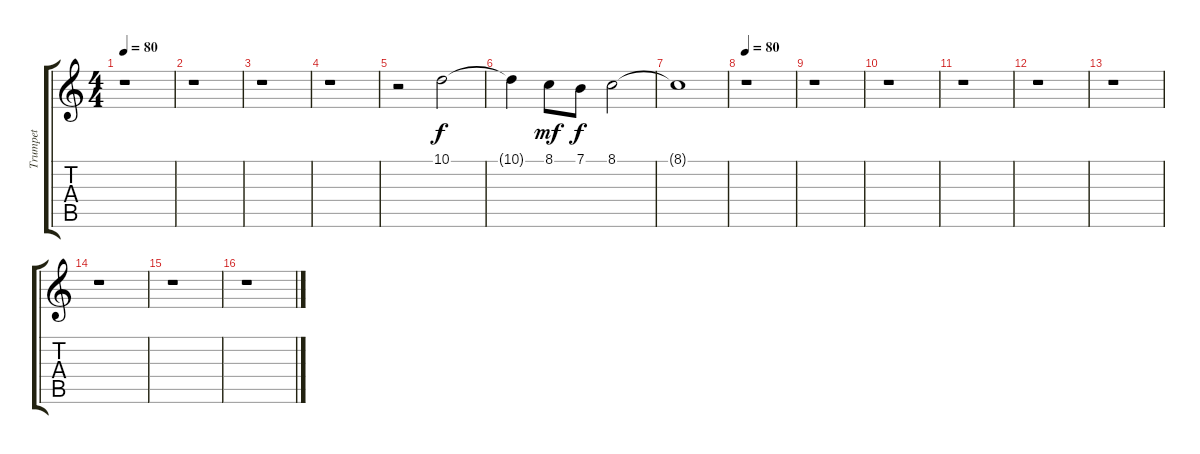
\track ("Trumpet" "Trumpet") {instrument trumpet}
\staff {score tabs}
\tuning (E4 B3 G3 D3 A2 E2) {hide}
\ts (4 4)
\tempo 80
\clef g2
\ks c
r.1{dy f instrument trumpet} |
r.1 |
r.1 |
r.1 |
r.2 10.1.2 |
10.1{t}.4 8.1.8{dy mf} 7.1.8{dy f} 8.1.2 |
8.1{t}.1 |
\tempo 80
r.1 |
r.1 |
r.1 |
r.1 |
r.1 |
r.1 |
r.1 |
r.1 |
r.1
